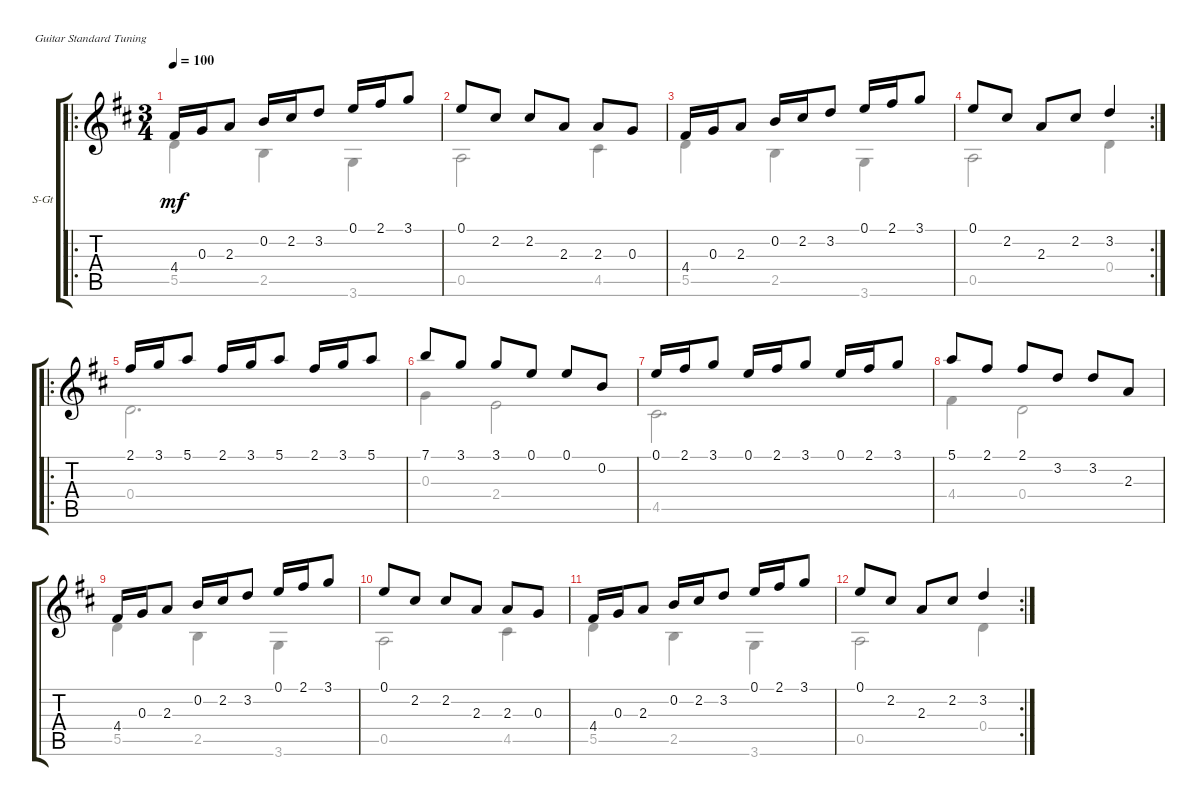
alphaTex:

\defaultSystemsLayout 4
\bracketExtendMode groupsimilarinstruments
\firstSystemTrackNameOrientation horizontal
\otherSystemsTrackNameOrientation horizontal
\track ("Steel Guitar" "S-Gt") {instrument acousticguitarsteel}
\staff {score tabs}
\tuning (E4 B3 G3 D3 A2 E2)
\voice
\ro
\ts (3 4)
\tempo 100
\clef g2
\ks d
4.4.16{dy mf instrument acousticguitarsteel} 0.3.16 2.3.8 0.2.16 2.2.16 3.2.8 0.1.16 2.1.16 3.1.8 |
0.1.8 2.2.8 2.2.8 2.3.8 2.3.8 0.3.8 |
4.4.16 0.3.16 2.3.8 0.2.16 2.2.16 3.2.8 0.1.16 2.1.16 3.1.8 |
\rc 2
0.1.8 2.2.8 2.3.8 2.2.8 3.2.4 |
\ro
2.1.16 3.1.16 5.1.8 2.1.16 3.1.16 5.1.8 2.1.16 3.1.16 5.1.8 |
7.1.8 3.1.8 3.1.8 0.1.8 0.1.8 0.2.8 |
0.1.16 2.1.16 3.1.8 0.1.16 2.1.16 3.1.8 0.1.16 2.1.16 3.1.8 |
5.1.8 2.1.8 2.1.8 3.2.8 3.2.8 2.3.8 |
4.4.16 0.3.16 2.3.8 0.2.16 2.2.16 3.2.8 0.1.16 2.1.16 3.1.8 |
0.1.8 2.2.8 2.2.8 2.3.8 2.3.8 0.3.8 |
4.4.16 0.3.16 2.3.8 0.2.16 2.2.16 3.2.8 0.1.16 2.1.16 3.1.8 |
\rc 2
0.1.8 2.2.8 2.3.8 2.2.8 3.2.4
\voice
\clef g2
\ottava regular
\simile none
\ks d
5.5.4{dy mf} 2.5.4 3.6.4 |
0.5.2 4.5.4 |
5.5.4 2.5.4 3.6.4 |
0.5.2 0.4.4 |
0.4.2{d} |
0.3.4 2.4.2 |
4.5.2{d} |
4.4.4 0.4.2 |
5.5.4 2.5.4 3.6.4 |
0.5.2 4.5.4 |
5.5.4 2.5.4 3.6.4 |
0.5.2 0.4.4
